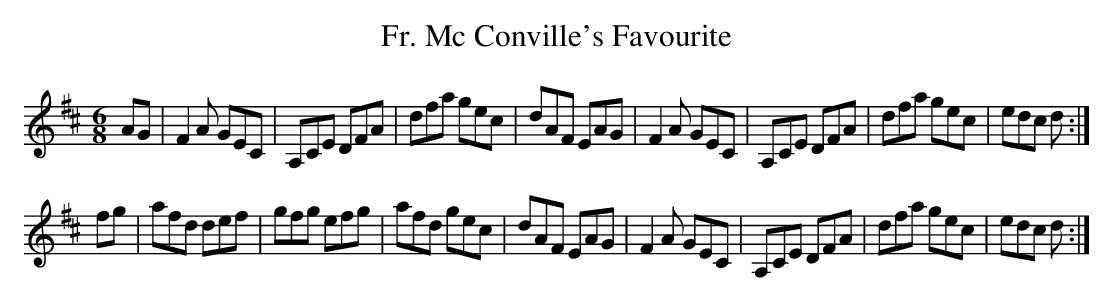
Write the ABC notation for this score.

X:1.3
T:Fr. Mc Conville's Favourite
M:6/8
K:D
AG|F2A GEC|A,CE DFA|dfa gec|dAF EAG|        F2A GEC|A,CE DFA|dfa gec|edc d:|
 fg|afd def|gfg efg|afd gec|dAF EAG|        F2A GEC|A,CE DFA|dfa gec|edc d:|
